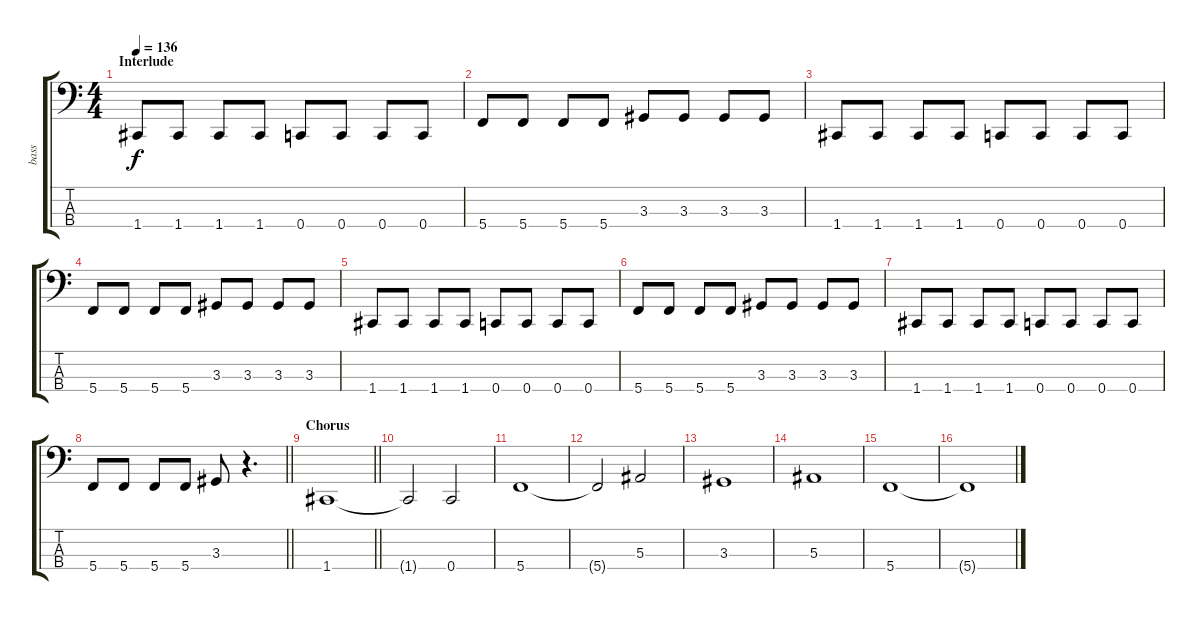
\track ("bass" "bass") {instrument electricbasspick}
\staff {score tabs}
\tuning (Eb2 Bb1 F1 C1) {hide}
\ts (4 4)
\section ("" "Interlude")
\tempo 136
\clef f4
\ks c
1.4.8{dy f} 1.4.8 1.4.8 1.4.8 0.4.8 0.4.8 0.4.8 0.4.8 |
5.4.8 5.4.8 5.4.8 5.4.8 3.3.8 3.3.8 3.3.8 3.3.8 |
1.4.8 1.4.8 1.4.8 1.4.8 0.4.8 0.4.8 0.4.8 0.4.8 |
5.4.8 5.4.8 5.4.8 5.4.8 3.3.8 3.3.8 3.3.8 3.3.8 |
1.4.8 1.4.8 1.4.8 1.4.8 0.4.8 0.4.8 0.4.8 0.4.8 |
5.4.8 5.4.8 5.4.8 5.4.8 3.3.8 3.3.8 3.3.8 3.3.8 |
1.4.8 1.4.8 1.4.8 1.4.8 0.4.8 0.4.8 0.4.8 0.4.8 |
\barLineRight lightlight
5.4.8 5.4.8 5.4.8 5.4.8 3.3.8 r.4{d} |
\section ("" "Chorus")
\barLineRight lightlight
1.4.1 |
1.4{t}.2 0.4.2 |
5.4.1 |
5.4{t}.2 5.3.2 |
3.3.1 |
5.3.1 |
5.4.1 |
5.4{t}.1
